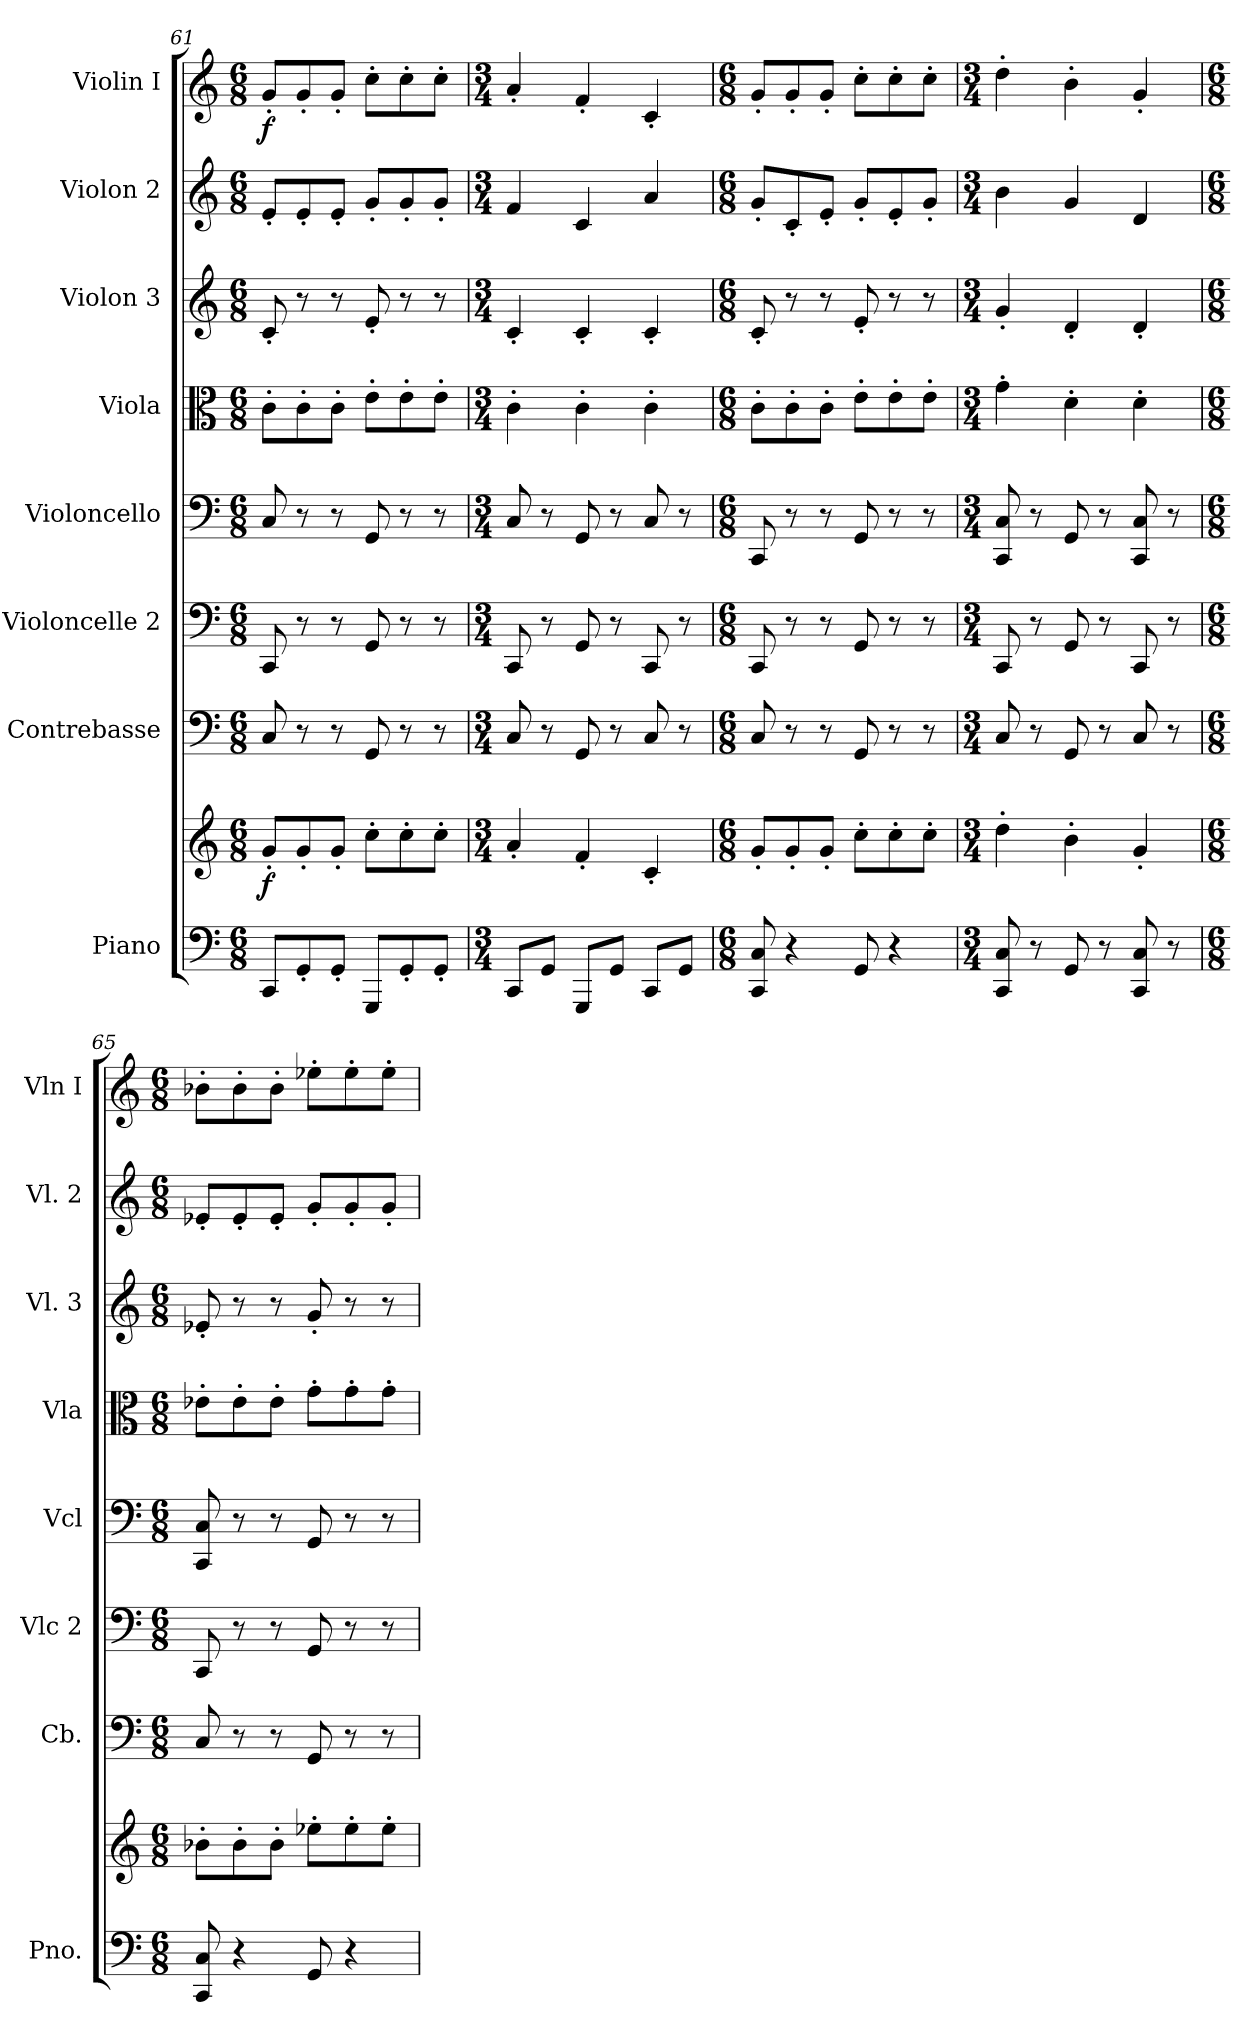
**kern	**kern	**dynam	**kern	**kern	**kern	**kern	**kern	**kern	**kern	**dynam
*part8	*part8	*part8	*part7	*part6	*part5	*part4	*part3	*part2	*part1	*part1
*staff9	*staff8	*staff8/9	*staff7	*staff6	*staff5	*staff4	*staff3	*staff2	*staff1	*staff1
*I"Piano	*	*	*I"Contrebasse	*I"Violoncelle 2	*I"Violoncello	*I"Viola	*I"Violon 3	*I"Violon 2	*I"Violin I	*
*I'Pno.	*	*	*I'Cb.	*I'Vlc 2	*I'Vcl	*I'Vla	*I'Vl. 3	*I'Vl. 2	*I'Vln I	*
*clefF4	*clefG2	*	*clefF4	*clefF4	*clefF4	*clefC3	*clefG2	*clefG2	*clefG2	*
*	*	*	*ITrd7c12	*	*	*	*	*	*	*
*k[]	*k[]	*	*k[]	*k[]	*k[]	*k[]	*k[]	*k[]	*k[]	*
*M6/8	*M6/8	*	*M6/8	*M6/8	*M6/8	*M6/8	*M6/8	*M6/8	*M6/8	*
=61	=61	=61	=61	=61	=61	=61	=61	=61	=61	=61
!	!	!LO:DY:b	!	!	!	!	!	!	!	!LO:DY:b
8CC/L	8g'/L	f	8CC/	8CC/	8C/	8c'\L	8c'/	8e'/L	8g'/L	f
8GG'/	8g'/	.	8r	8r	8r	8c'\	8r	8e'/	8g'/	.
8GG'/J	8g'/J	.	8r	8r	8r	8c'\J	8r	8e'/J	8g'/J	.
8GGG/L	8cc'\L	.	8GGG/	8GG/	8GG/	8e'\L	8e'/	8g'/L	8cc'\L	.
8GG'/	8cc'\	.	8r	8r	8r	8e'\	8r	8g'/	8cc'\	.
8GG'/J	8cc'\J	.	8r	8r	8r	8e'\J	8r	8g'/J	8cc'\J	.
=62	=62	=62	=62	=62	=62	=62	=62	=62	=62	=62
*M3/4	*M3/4	*	*M3/4	*M3/4	*M3/4	*M3/4	*M3/4	*M3/4	*M3/4	*
8CC/L	4a'/	.	8CC/	8CC/	8C/	4c'\	4c'/	4f/	4a'/	.
8GG/J	.	.	8r	8r	8r	.	.	.	.	.
8GGG/L	4f'/	.	8GGG/	8GG/	8GG/	4c'\	4c'/	4c/	4f'/	.
8GG/J	.	.	8r	8r	8r	.	.	.	.	.
8CC/L	4c'/	.	8CC/	8CC/	8C/	4c'\	4c'/	4a/	4c'/	.
8GG/J	.	.	8r	8r	8r	.	.	.	.	.
!!LO:PB:g=z
=63	=63	=63	=63	=63	=63	=63	=63	=63	=63	=63
*M6/8	*M6/8	*	*M6/8	*M6/8	*M6/8	*M6/8	*M6/8	*M6/8	*M6/8	*
8CC/ 8C/	8g'/L	.	8CC/	8CC/	8CC/	8c'\L	8c'/	8g'/L	8g'/L	.
4r	8g'/	.	8r	8r	8r	8c'\	8r	8c'/	8g'/	.
.	8g'/J	.	8r	8r	8r	8c'\J	8r	8e'/J	8g'/J	.
8GG/	8cc'\L	.	8GGG/	8GG/	8GG/	8e'\L	8e'/	8g'/L	8cc'\L	.
4r	8cc'\	.	8r	8r	8r	8e'\	8r	8e'/	8cc'\	.
.	8cc'\J	.	8r	8r	8r	8e'\J	8r	8g'/J	8cc'\J	.
=64	=64	=64	=64	=64	=64	=64	=64	=64	=64	=64
*M3/4	*M3/4	*	*M3/4	*M3/4	*M3/4	*M3/4	*M3/4	*M3/4	*M3/4	*
8CC/ 8C/	4dd'\	.	8CC/	8CC/	8CC/ 8C/	4g'\	4g'/	4b\	4dd'\	.
8r	.	.	8r	8r	8r	.	.	.	.	.
8GG/	4b'\	.	8GGG/	8GG/	8GG/	4d'\	4d'/	4g/	4b'\	.
8r	.	.	8r	8r	8r	.	.	.	.	.
8CC/ 8C/	4g'/	.	8CC/	8CC/	8CC/ 8C/	4d'\	4d'/	4d/	4g'/	.
8r	.	.	8r	8r	8r	.	.	.	.	.
=65	=65	=65	=65	=65	=65	=65	=65	=65	=65	=65
*M6/8	*M6/8	*	*M6/8	*M6/8	*M6/8	*M6/8	*M6/8	*M6/8	*M6/8	*
8CC/ 8C/	8b-X'\L	.	8CC/	8CC/	8CC/ 8C/	8e-X'\L	8e-X'/	8e-X'/L	8b-X'\L	.
4r	8b-'\	.	8r	8r	8r	8e-'\	8r	8e-'/	8b-'\	.
.	8b-'\J	.	8r	8r	8r	8e-'\J	8r	8e-'/J	8b-'\J	.
8GG/	8ee-X'\L	.	8GGG/	8GG/	8GG/	8g'\L	8g'/	8g'/L	8ee-X'\L	.
4r	8ee-'\	.	8r	8r	8r	8g'\	8r	8g'/	8ee-'\	.
.	8ee-'\J	.	8r	8r	8r	8g'\J	8r	8g'/J	8ee-'\J	.
=	=	=	=	=	=	=	=	=	=	=
*-	*-	*-	*-	*-	*-	*-	*-	*-	*-	*-
